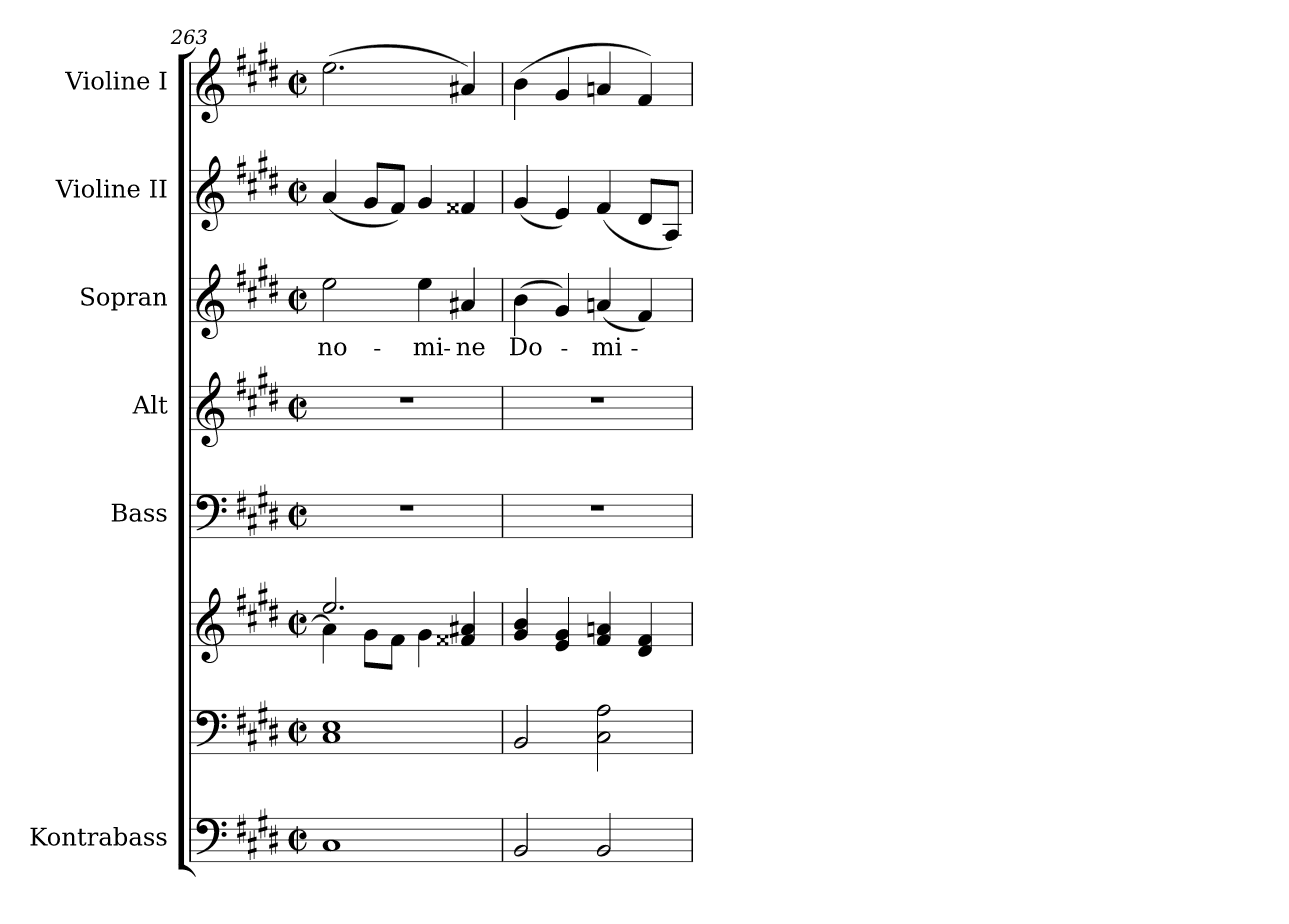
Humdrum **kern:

**kern	**kern	**kern	**kern	**kern	**kern	**text	**kern	**kern
*part7	*part6	*part6	*part5	*part4	*part3	*part3	*part2	*part1
*staff8	*staff7	*staff6	*staff5	*staff4	*staff3	*staff3	*staff2	*staff1
*I"Kontrabass	*	*	*I"Bass	*I"Alt	*I"Sopran	*	*I"Violine II	*I"Violine I
*I'Kb.	*	*	*I'B.	*I'A.	*I'S.	*	*I'Vl. II	*I'Vl. I
*clefF4	*clefF4	*clefG2	*clefF4	*clefG2	*clefG2	*	*clefG2	*clefG2
*ITrd7c12	*	*	*	*	*	*	*	*
*k[f#c#g#d#]	*k[f#c#g#d#]	*k[f#c#g#d#]	*k[f#c#g#d#]	*k[f#c#g#d#]	*k[f#c#g#d#]	*	*k[f#c#g#d#]	*k[f#c#g#d#]
*E:	*E:	*E:	*E:	*E:	*E:	*	*E:	*E:
*M2/2	*M2/2	*M2/2	*M2/2	*M2/2	*M2/2	*	*M2/2	*M2/2
*met(c|)	*met(c|)	*met(c|)	*met(c|)	*met(c|)	*met(c|)	*	*met(c|)	*met(c|)
=263	=263	=263	=263	=263	=263	=263	=263	=263
*	*	*^	*	*	*	*	*	*
!	!	!	!	!	!	!	!LO:LY:b	!	!
1CC#	1C# 1E	2.ee/	4a\]	1r	1r	2ee\	no-	(<4a/	(>2.ee\
.	.	.	8g#\L	.	.	.	.	8g#/L	.
.	.	.	8f#\J	.	.	.	.	8f#/J)	.
!	!	!	!	!	!	!	!LO:LY:b	!	!
.	.	.	4g#\	.	.	4ee\	-mi-	4g#/	.
!	!	!	!	!	!	!	!LO:LY:b	!	!
.	.	4f##X/ 4a#X/	4ryy	.	.	4a#X/	-ne	4f##X/	4a#X/)
=264	=264	=264	=264	=264	=264	=264	=264	=264	=264
!	!	!	!	!	!	!	!LO:LY:b	!	!
*	*	*v	*v	*	*	*	*	*	*
2BBB/	2BB/	4g#/ 4b/	1r	1r	(>4b\	Do-	(<4g#/	(>4b\
.	.	4e/ 4g#/	.	.	4g#/)	.	4e/)	4g#/
!	!	!	!	!	!	!LO:LY:b	!	!
2BBB/	2C#\ 2A\	4f#/ 4an/	.	.	(<4an/	-mi-	(<4f#/	4an/
.	.	4d#/ 4f#/	.	.	4f#/)	.	8d#/L	4f#/)
.	.	.	.	.	.	.	8A/J)	.
=	=	=	=	=	=	=	=	=
*-	*-	*-	*-	*-	*-	*-	*-	*-
